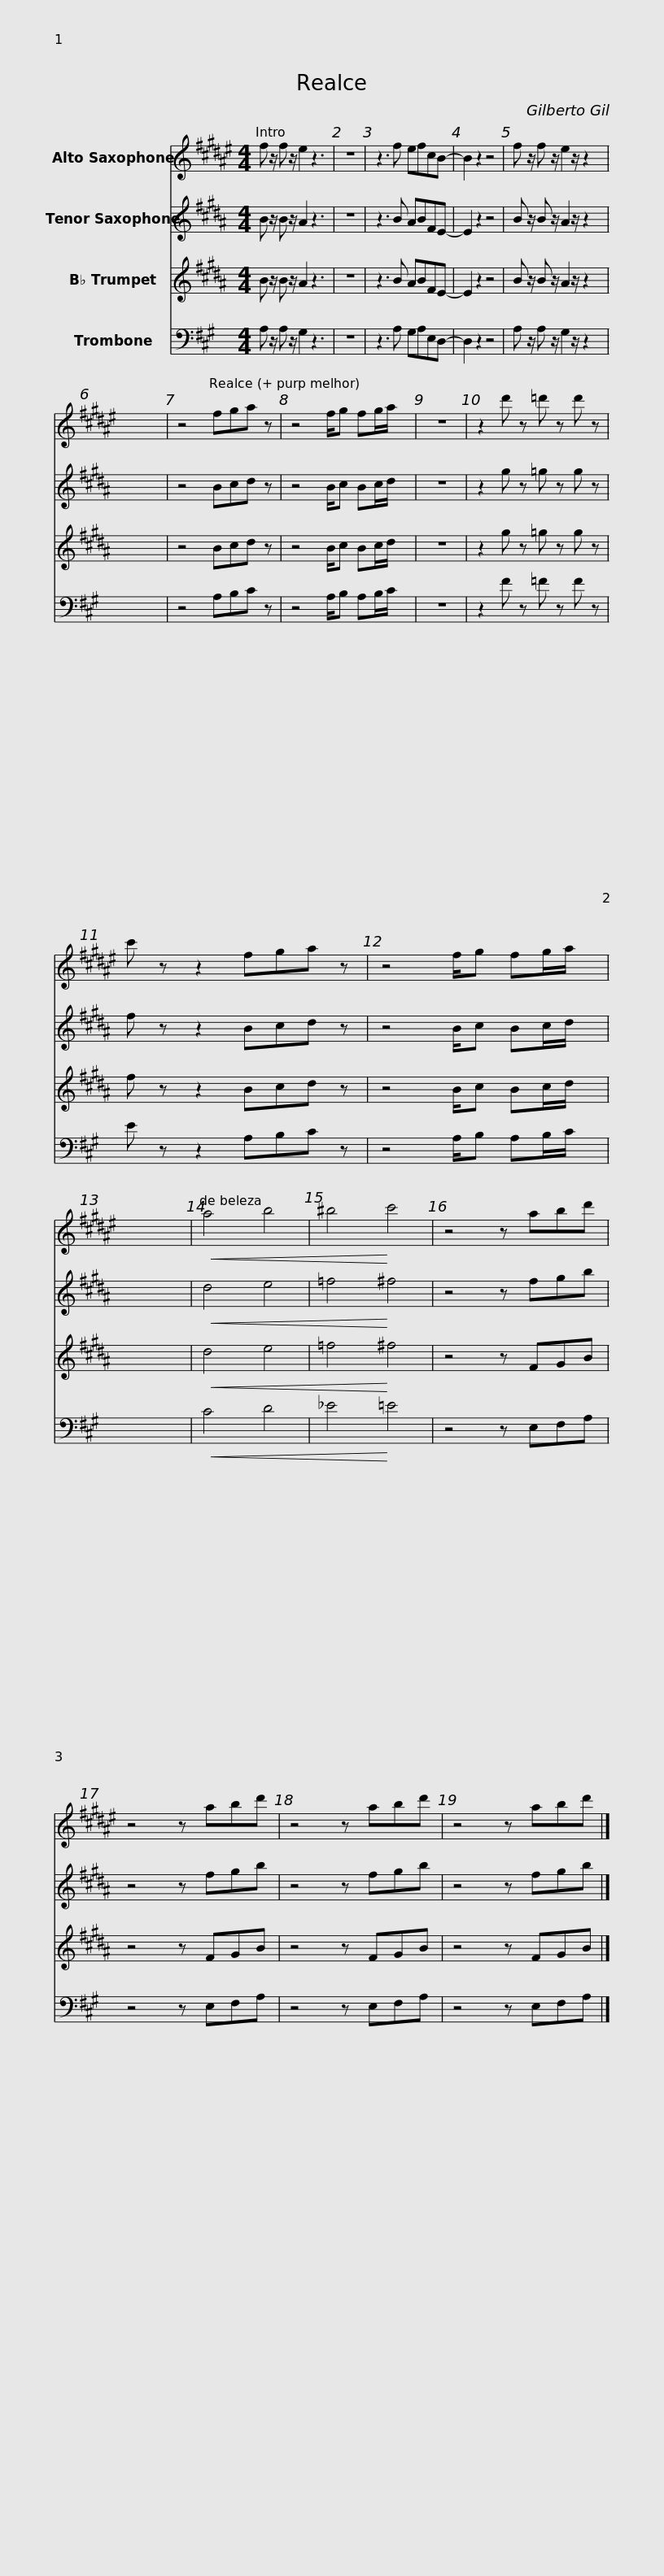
X:1
%%score 1 2 3 4
L:1/8
M:4/4
I:linebreak $
K:A
V:1 treble transpose=-9
V:2 treble transpose=-14
V:3 treble transpose=-2
V:4 bass
V:1
[K:F#] f z/ f z/ e2 z3 | z8 | z3 f efcB- | B2 z2 z4 | f z/ f z/ e2 z/ z2 x/ | %5
 x8 |$ z4 fga z | z4 f/g fg/a/ x/ | z8 | z2 d' z =d' z d' z | %10
 c' z z2 fga z | z4 f/g fg/a/ x/ | x8 |$!<(! a4 b4 | ^b4!<)! c'4 | %15
 z4 z abd' | z4 z abd' | z4 z abd' | z4 z abd' |] %19
V:2
[K:B] B z/ B z/ A2 z3 | z8 | z3 B ABFE- | E2 z2 z4 | B z/ B z/ A2 z/ z2 x/ | %5
 x8 |$ z4 Bcd z | z4 B/c Bc/d/ x/ | z8 | z2 g z =g z g z | %10
 f z z2 Bcd z | z4 B/c Bc/d/ x/ | x8 |$!<(! d4 e4 | =f4!<)! ^f4 | %15
 z4 z fgb | z4 z fgb | z4 z fgb | z4 z fgb |] %19
V:3
[K:B] B z/ B z/ A2 z3 | z8 | z3 B ABFE- | E2 z2 z4 | B z/ B z/ A2 z/ z2 x/ | %5
 x8 |$ z4 Bcd z | z4 B/c Bc/d/ x/ | z8 | z2 g z =g z g z | %10
 f z z2 Bcd z | z4 B/c Bc/d/ x/ | x8 |$!<(! d4 e4 | =f4!<)! ^f4 | %15
 z4 z FGB | z4 z FGB | z4 z FGB | z4 z FGB |] %19
V:4
 A, z/ A, z/ G,2 z3 | z8 | z3 A, G,A,E,D,- | D,2 z2 z4 | A, z/ A, z/ G,2 z/ z2 x/ | %5
 x8 |$ z4 A,B,C z | z4 A,/B, A,B,/C/ x/ | z8 | z2 F z =F z F z | %10
 E z z2 A,B,C z | z4 A,/B, A,B,/C/ x/ | x8 |$!<(! C4 D4 | _E4!<)! =E4 | %15
 z4 z E,F,A, | z4 z E,F,A, | z4 z E,F,A, | z4 z E,F,A, |] %19
